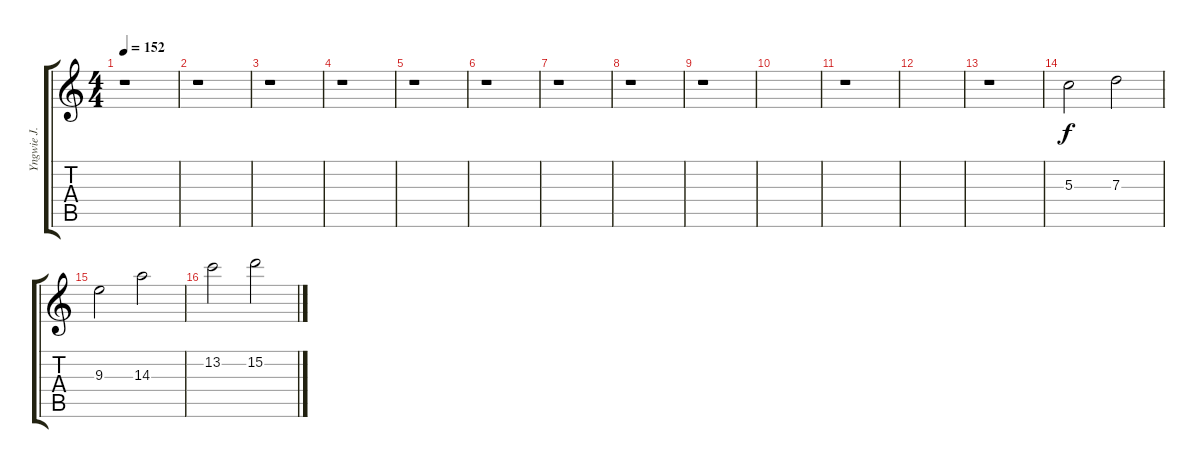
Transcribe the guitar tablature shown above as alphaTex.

\track ("Yngwie J. Malmsteen (Guitar 2)" "Yngwie J. ") {instrument overdrivenguitar}
\staff {score tabs}
\tuning (E4 B3 G3 D3 A2 E2) {hide}
\ts (4 4)
\tempo 152
\clef g2
\ks c
r.1{dy f} |
r.1 |
r.1 |
r.1 |
r.1 |
r.1 |
r.1 |
r.1 |
r.1 |
|
r.1 |
|
r.1 |
5.3.2 7.3.2 |
9.3.2 14.3.2 |
13.2.2 15.2.2
